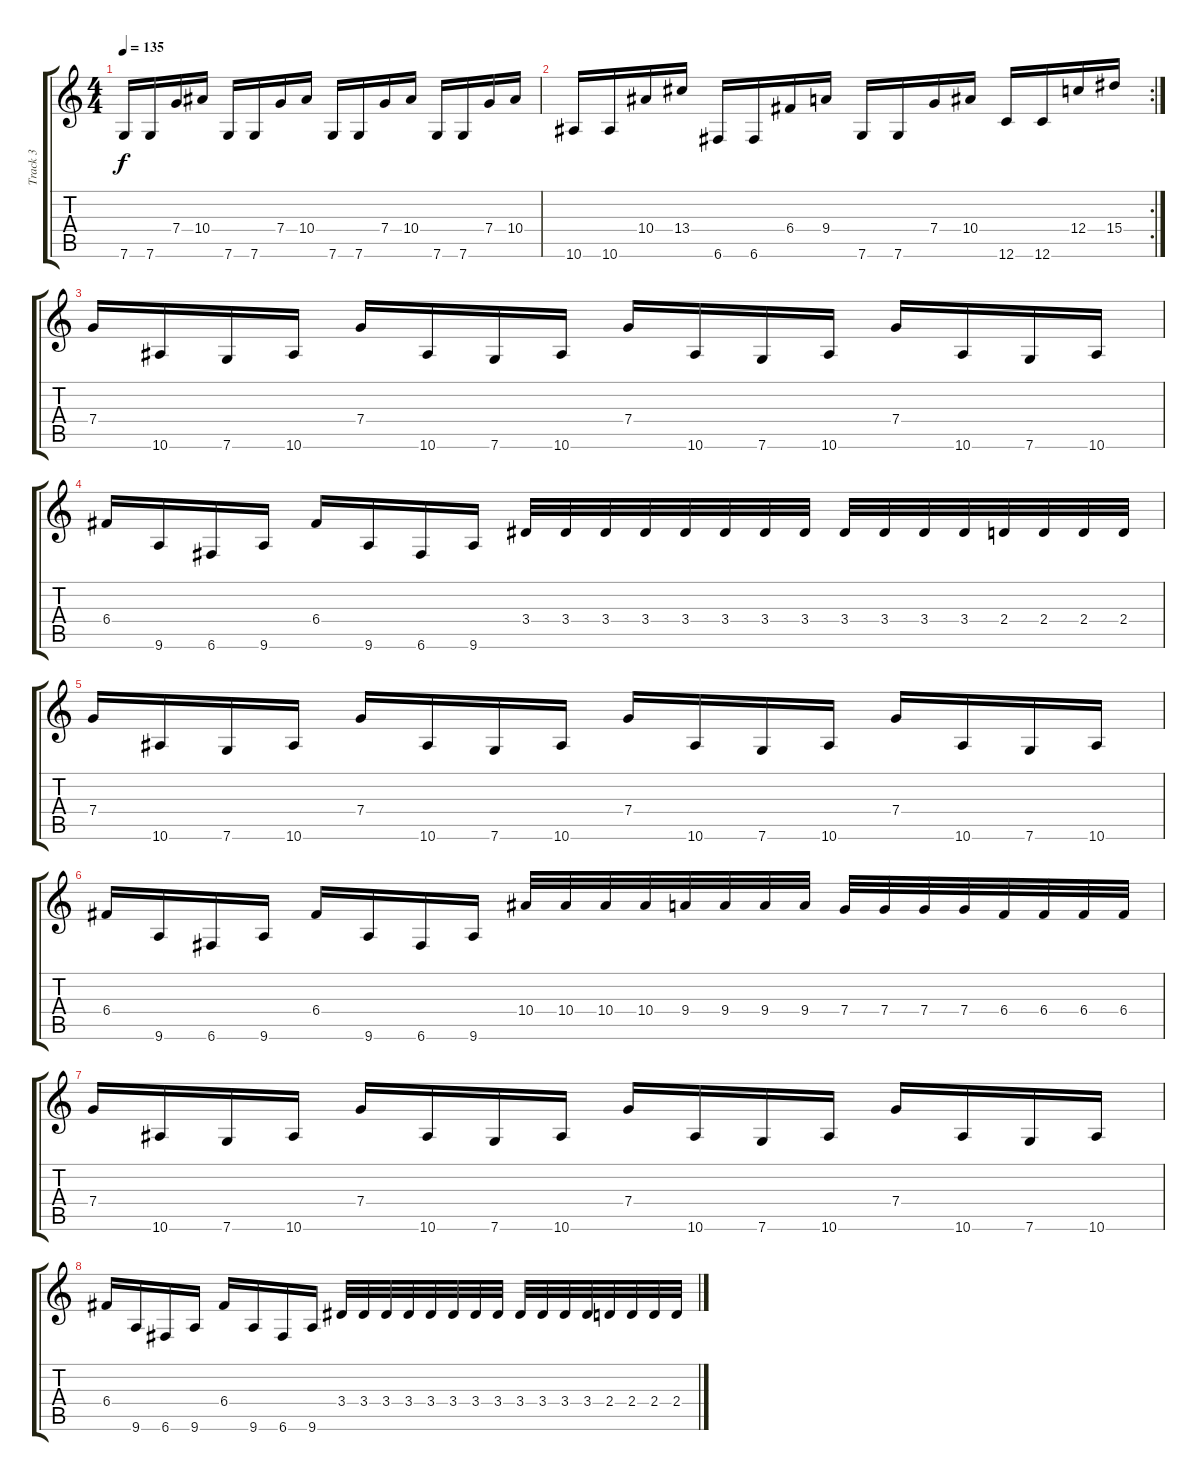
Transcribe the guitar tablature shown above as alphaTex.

\track ("Track 3" "Track 3") {instrument distortionguitar}
\staff {score tabs}
\tuning (D4 A3 F3 C3 G2 C2) {hide}
\ts (4 4)
\tempo 135
\clef g2
\ks c
7.6.16{dy f} 7.6.16 7.4.16 10.4.16 7.6.16 7.6.16 7.4.16 10.4.16 7.6.16 7.6.16 7.4.16 10.4.16 7.6.16 7.6.16 7.4.16 10.4.16 |
\rc 2
10.6.16 10.6.16 10.4.16 13.4.16 6.6.16 6.6.16 6.4.16 9.4.16 7.6.16 7.6.16 7.4.16 10.4.16 12.6.16 12.6.16 12.4.16 15.4.16 |
7.4.16 10.6.16 7.6.16 10.6.16 7.4.16 10.6.16 7.6.16 10.6.16 7.4.16 10.6.16 7.6.16 10.6.16 7.4.16 10.6.16 7.6.16 10.6.16 |
6.4.16 9.6.16 6.6.16 9.6.16 6.4.16 9.6.16 6.6.16 9.6.16 3.4.32 3.4.32 3.4.32 3.4.32 3.4.32 3.4.32 3.4.32 3.4.32 3.4.32 3.4.32 3.4.32 3.4.32 2.4.32 2.4.32 2.4.32 2.4.32 |
7.4.16 10.6.16 7.6.16 10.6.16 7.4.16 10.6.16 7.6.16 10.6.16 7.4.16 10.6.16 7.6.16 10.6.16 7.4.16 10.6.16 7.6.16 10.6.16 |
6.4.16 9.6.16 6.6.16 9.6.16 6.4.16 9.6.16 6.6.16 9.6.16 10.4.32 10.4.32 10.4.32 10.4.32 9.4.32 9.4.32 9.4.32 9.4.32 7.4.32 7.4.32 7.4.32 7.4.32 6.4.32 6.4.32 6.4.32 6.4.32 |
7.4.16 10.6.16 7.6.16 10.6.16 7.4.16 10.6.16 7.6.16 10.6.16 7.4.16 10.6.16 7.6.16 10.6.16 7.4.16 10.6.16 7.6.16 10.6.16 |
6.4.16 9.6.16 6.6.16 9.6.16 6.4.16 9.6.16 6.6.16 9.6.16 3.4.32 3.4.32 3.4.32 3.4.32 3.4.32 3.4.32 3.4.32 3.4.32 3.4.32 3.4.32 3.4.32 3.4.32 2.4.32 2.4.32 2.4.32 2.4.32
